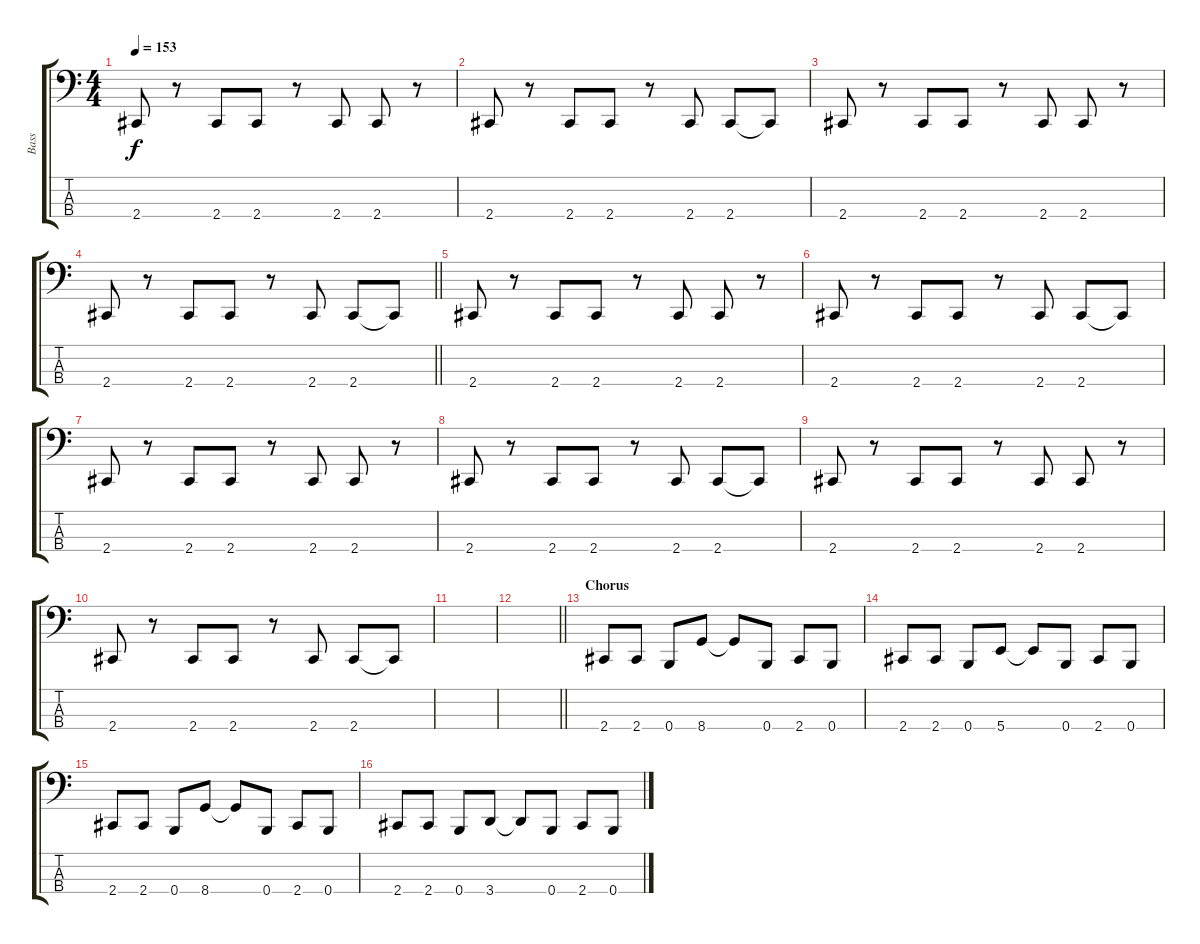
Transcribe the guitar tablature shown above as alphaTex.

\track ("Bass" "Bass") {instrument electricbasspick}
\staff {score tabs}
\tuning (E2 B1 Gb1 B0) {hide}
\ts (4 4)
\tempo 153
\clef f4
\ks c
2.4.8{dy f} r.8 2.4.8 2.4.8 r.8 2.4.8 2.4.8 r.8 |
2.4.8 r.8 2.4.8 2.4.8 r.8 2.4.8 2.4.8 2.4{t}.8 |
2.4.8 r.8 2.4.8 2.4.8 r.8 2.4.8 2.4.8 r.8 |
\barLineRight lightlight
2.4.8 r.8 2.4.8 2.4.8 r.8 2.4.8 2.4.8 2.4{t}.8 |
\section ("" "")
2.4.8 r.8 2.4.8 2.4.8 r.8 2.4.8 2.4.8 r.8 |
2.4.8 r.8 2.4.8 2.4.8 r.8 2.4.8 2.4.8 2.4{t}.8 |
2.4.8 r.8 2.4.8 2.4.8 r.8 2.4.8 2.4.8 r.8 |
2.4.8 r.8 2.4.8 2.4.8 r.8 2.4.8 2.4.8 2.4{t}.8 |
2.4.8 r.8 2.4.8 2.4.8 r.8 2.4.8 2.4.8 r.8 |
2.4.8 r.8 2.4.8 2.4.8 r.8 2.4.8 2.4.8 2.4{t}.8 |
|
\barLineRight lightlight
|
\section ("" "Chorus")
2.4.8 2.4.8 0.4.8 8.4.8 8.4{t}.8 0.4.8 2.4.8 0.4.8 |
2.4.8 2.4.8 0.4.8 5.4.8 5.4{t}.8 0.4.8 2.4.8 0.4.8 |
2.4.8 2.4.8 0.4.8 8.4.8 8.4{t}.8 0.4.8 2.4.8 0.4.8 |
2.4.8 2.4.8 0.4.8 3.4.8 3.4{t}.8 0.4.8 2.4.8 0.4.8
